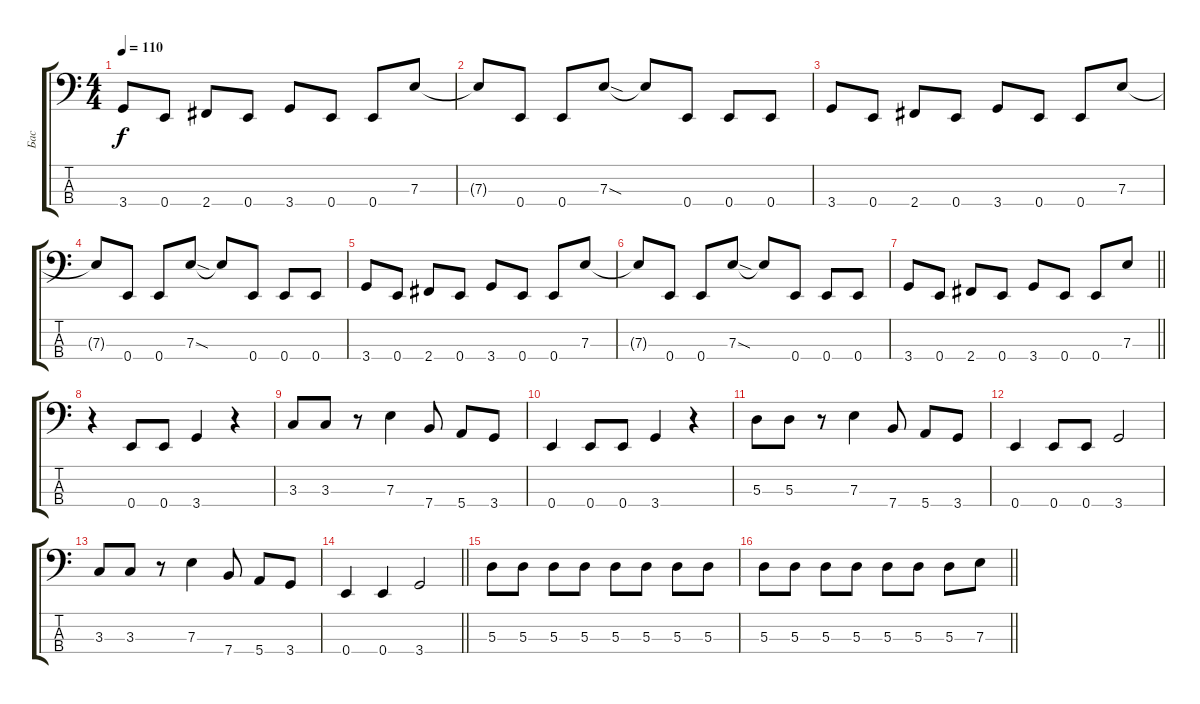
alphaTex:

\track ("Бас" "Бас") {instrument electricbassfinger}
\staff {score tabs}
\tuning (G2 D2 A1 E1) {hide}
\ts (4 4)
\tempo 110
\clef f4
\ks c
3.4.8{dy f} 0.4.8 2.4.8 0.4.8 3.4.8 0.4.8 0.4.8 7.3.8 |
7.3{t}.8 0.4.8 0.4.8 7.3{sod}.8 7.3{t}.8 0.4.8 0.4.8 0.4.8 |
3.4.8 0.4.8 2.4.8 0.4.8 3.4.8 0.4.8 0.4.8 7.3.8 |
7.3{t}.8 0.4.8 0.4.8 7.3{sod}.8 7.3{t}.8 0.4.8 0.4.8 0.4.8 |
3.4.8 0.4.8 2.4.8 0.4.8 3.4.8 0.4.8 0.4.8 7.3.8 |
7.3{t}.8 0.4.8 0.4.8 7.3{sod}.8 7.3{t}.8 0.4.8 0.4.8 0.4.8 |
\barLineRight lightlight
3.4.8 0.4.8 2.4.8 0.4.8 3.4.8 0.4.8 0.4.8 7.3.8 |
r.4 0.4.8 0.4.8 3.4.4 r.4 |
3.3.8 3.3.8 r.8 7.3.4 7.4.8 5.4.8 3.4.8 |
0.4.4 0.4.8 0.4.8 3.4.4 r.4 |
5.3.8 5.3.8 r.8 7.3.4 7.4.8 5.4.8 3.4.8 |
0.4.4 0.4.8 0.4.8 3.4.2 |
3.3.8 3.3.8 r.8 7.3.4 7.4.8 5.4.8 3.4.8 |
\barLineRight lightlight
0.4.4 0.4.4 3.4.2 |
5.3.8 5.3.8 5.3.8 5.3.8 5.3.8 5.3.8 5.3.8 5.3.8 |
\barLineRight lightlight
5.3.8 5.3.8 5.3.8 5.3.8 5.3.8 5.3.8 5.3.8 7.3.8
